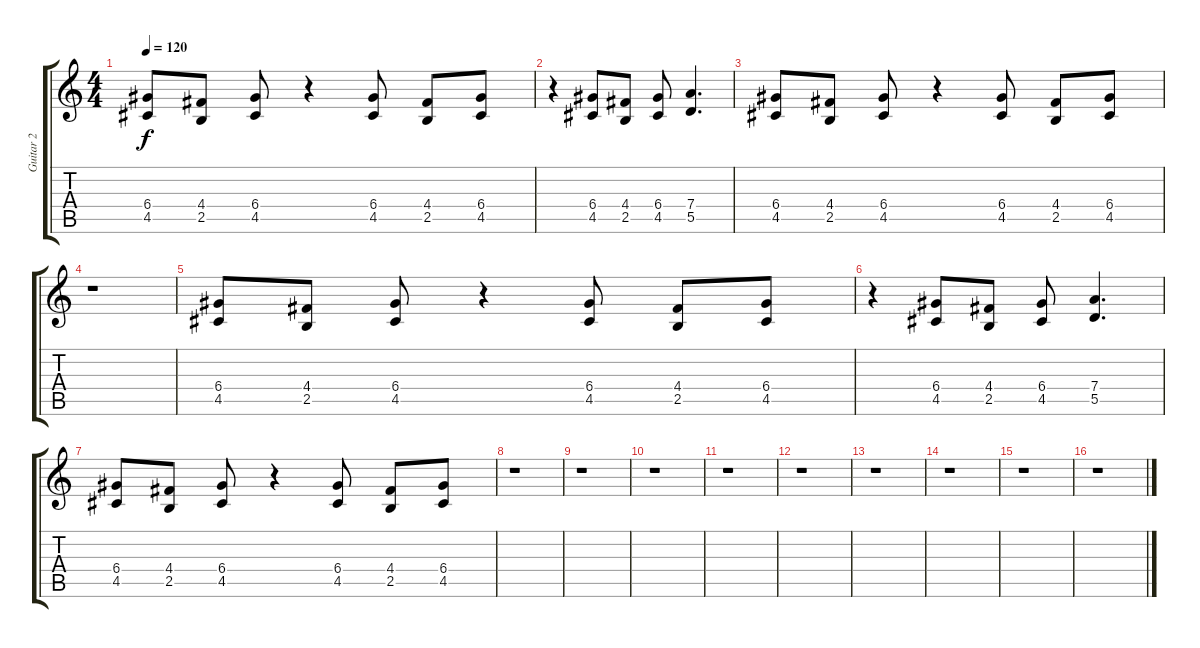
\track ("Guitar 2" "Guitar 2") {instrument distortionguitar}
\staff {score tabs}
\tuning (E4 B3 G3 D3 A2 E2) {hide}
\ts (4 4)
\tempo 120
\clef g2
\ks c
(6.4 4.5).8{dy f} (4.4 2.5).8 (6.4 4.5).8 r.4 (6.4 4.5).8 (4.4 2.5).8 (6.4 4.5).8 |
r.4 (6.4 4.5).8 (4.4 2.5).8 (6.4 4.5).8 (7.4 5.5).4{d} |
(6.4 4.5).8 (4.4 2.5).8 (6.4 4.5).8 r.4 (6.4 4.5).8 (4.4 2.5).8 (6.4 4.5).8 |
r.1 |
(6.4 4.5).8 (4.4 2.5).8 (6.4 4.5).8 r.4 (6.4 4.5).8 (4.4 2.5).8 (6.4 4.5).8 |
r.4 (6.4 4.5).8 (4.4 2.5).8 (6.4 4.5).8 (7.4 5.5).4{d} |
(6.4 4.5).8 (4.4 2.5).8 (6.4 4.5).8 r.4 (6.4 4.5).8 (4.4 2.5).8 (6.4 4.5).8 |
r.1 |
r.1 |
r.1 |
r.1 |
r.1 |
r.1 |
r.1 |
r.1 |
r.1
